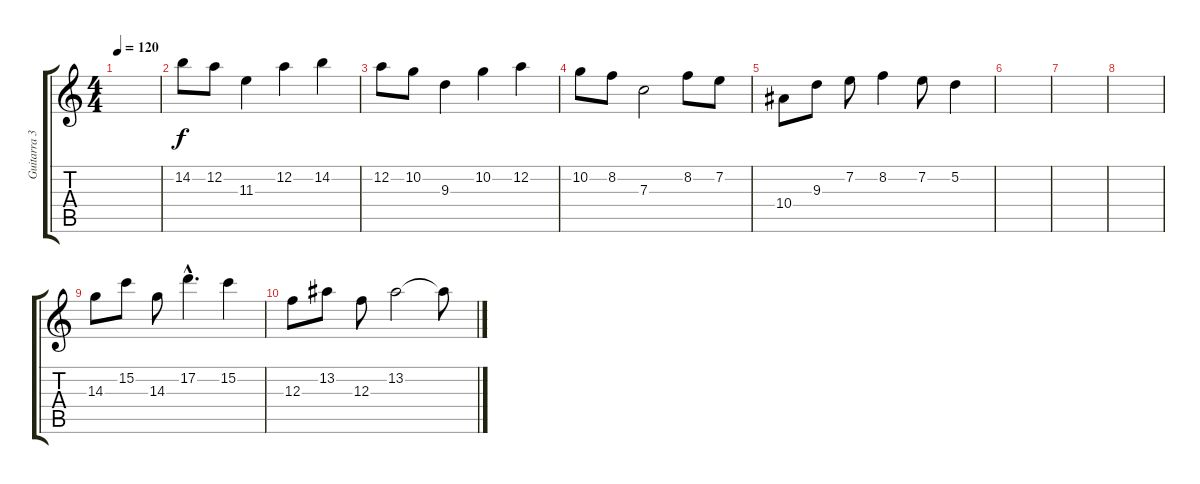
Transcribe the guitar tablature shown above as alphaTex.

\track ("Guitarra 3" "Guitarra 3") {instrument electricguitarclean}
\staff {score tabs}
\tuning (D4 A3 F3 C3 G2 C2) {hide}
\ts (4 4)
\tempo 120
\clef g2
\ks c
|
14.2.8 12.2.8 11.3.4 12.2.4 14.2.4 |
12.2.8 10.2.8 9.3.4 10.2.4 12.2.4 |
10.2.8 8.2.8 7.3.2 8.2.8 7.2.8 |
10.4.8 9.3.8 7.2.8 8.2.4 7.2.8 5.2.4 |
|
|
|
14.3.8 15.2.8 14.3.8 17.2{hac}.4{d} 15.2.4 |
12.3.8 13.2.8 12.3.8 13.2.2 13.2{t}.8
